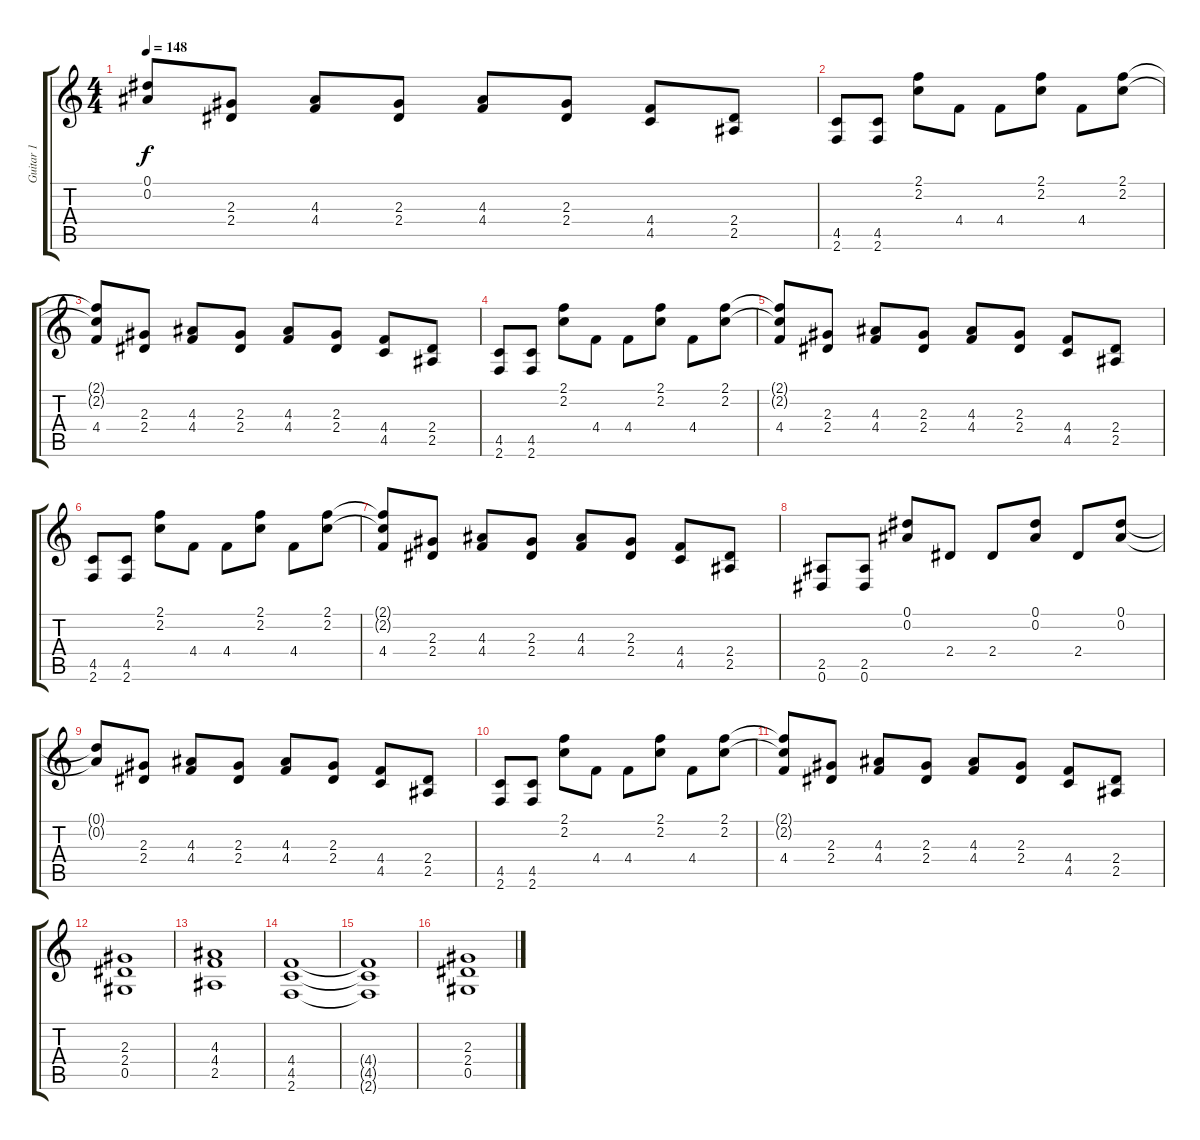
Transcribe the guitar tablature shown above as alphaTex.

\track ("Guitar 1" "Guitar 1") {instrument distortionguitar}
\staff {score tabs}
\tuning (Eb4 Bb3 Gb3 Db3 Ab2 Eb2) {hide}
\ts (4 4)
\tempo 148
\clef g2
\ks c
(0.1{t} 0.2{t}).8{dy f} (2.3 2.4).8 (4.3 4.4).8 (2.3 2.4).8 (4.3 4.4).8 (2.3 2.4).8 (4.4 4.5).8 (2.4 2.5).8 |
(4.5 2.6).8 (4.5 2.6).8 (2.1 2.2).8 4.4.8 4.4.8 (2.1 2.2).8 4.4.8 (2.1 2.2).8 |
(2.1{t} 2.2{t} 4.4).8 (2.3 2.4).8 (4.3 4.4).8 (2.3 2.4).8 (4.3 4.4).8 (2.3 2.4).8 (4.4 4.5).8 (2.4 2.5).8 |
(4.5 2.6).8 (4.5 2.6).8 (2.1 2.2).8 4.4.8 4.4.8 (2.1 2.2).8 4.4.8 (2.1 2.2).8 |
(2.1{t} 2.2{t} 4.4).8 (2.3 2.4).8 (4.3 4.4).8 (2.3 2.4).8 (4.3 4.4).8 (2.3 2.4).8 (4.4 4.5).8 (2.4 2.5).8 |
(4.5 2.6).8 (4.5 2.6).8 (2.1 2.2).8 4.4.8 4.4.8 (2.1 2.2).8 4.4.8 (2.1 2.2).8 |
(2.1{t} 2.2{t} 4.4).8 (2.3 2.4).8 (4.3 4.4).8 (2.3 2.4).8 (4.3 4.4).8 (2.3 2.4).8 (4.4 4.5).8 (2.4 2.5).8 |
(2.5 0.6).8 (2.5 0.6).8 (0.1 0.2).8 2.4.8 2.4.8 (0.1 0.2).8 2.4.8 (0.1 0.2).8 |
(0.1{t} 0.2{t}).8 (2.3 2.4).8 (4.3 4.4).8 (2.3 2.4).8 (4.3 4.4).8 (2.3 2.4).8 (4.4 4.5).8 (2.4 2.5).8 |
(4.5 2.6).8 (4.5 2.6).8 (2.1 2.2).8 4.4.8 4.4.8 (2.1 2.2).8 4.4.8 (2.1 2.2).8 |
(2.1{t} 2.2{t} 4.4).8 (2.3 2.4).8 (4.3 4.4).8 (2.3 2.4).8 (4.3 4.4).8 (2.3 2.4).8 (4.4 4.5).8 (2.4 2.5).8 |
(2.3 2.4 0.5).1 |
(4.3 4.4 2.5).1 |
(4.4 4.5 2.6).1 |
(4.4{t} 4.5{t} 2.6{t}).1 |
(2.3 2.4 0.5).1
